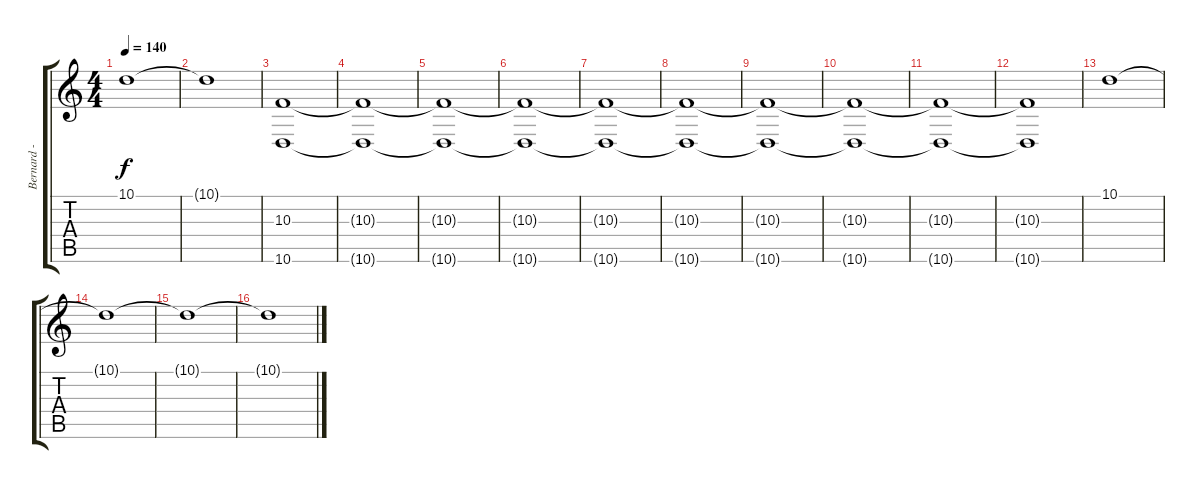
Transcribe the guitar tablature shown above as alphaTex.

\track ("Bernard - Keyboard" "Bernard - ") {instrument pad2warm}
\staff {score tabs}
\tuning (E4 B3 G3 D3 A2 E2) {hide}
\ts (4 4)
\tempo 140
\clef g2
\ks c
10.1{t}.1{dy f} |
10.1{t}.1 |
(10.3 10.6).1 |
(10.3{t} 10.6{t}).1 |
(10.3{t} 10.6{t}).1 |
(10.3{t} 10.6{t}).1 |
(10.3{t} 10.6{t}).1 |
(10.3{t} 10.6{t}).1 |
(10.3{t} 10.6{t}).1 |
(10.3{t} 10.6{t}).1 |
(10.3{t} 10.6{t}).1 |
(10.3{t} 10.6{t}).1 |
10.1.1 |
10.1{t}.1 |
10.1{t}.1 |
10.1{t}.1
